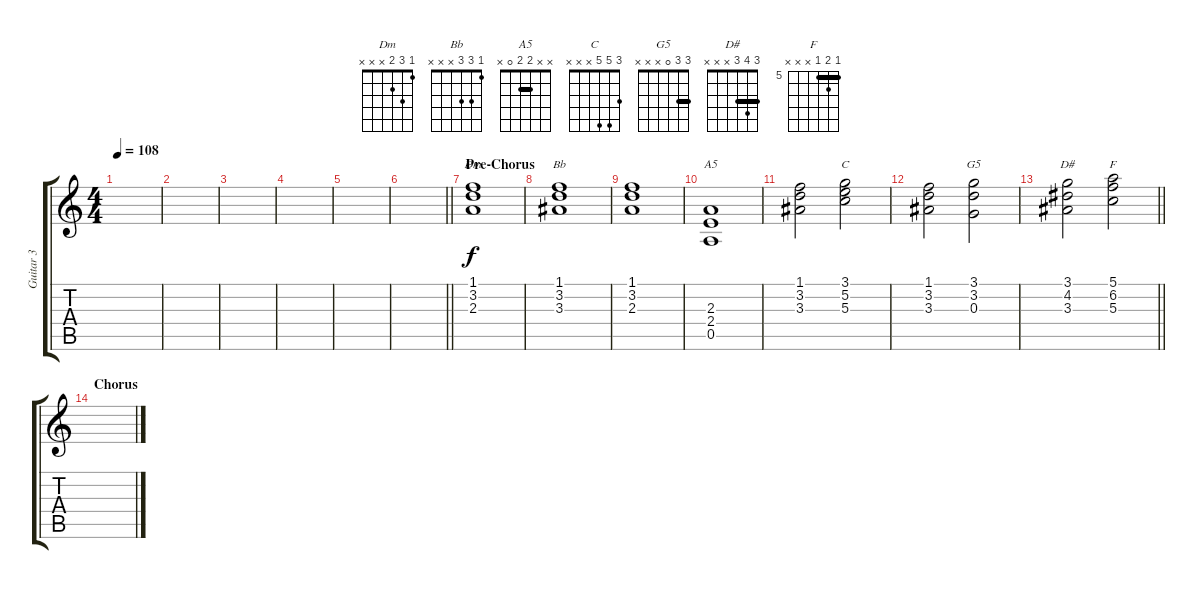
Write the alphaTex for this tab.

\track ("Guitar 3" "Guitar 3") {instrument acousticguitarsteel}
\staff {score tabs}
\tuning (E4 B3 G3 D3 A2 E2) {hide}
\chord ("Dm" 1 3 2 x x x)
\chord ("Bb" 1 3 3 x x x)
\chord ("A5" x x 2 2 0 x) {barre 2}
\chord ("C" 3 5 5 x x x)
\chord ("G5" 3 3 0 x x x) {barre 3}
\chord ("D#" 3 4 3 x x x) {barre 3}
\chord ("F" 5 6 5 x x x) {firstfret 5 barre 5}
\ts (4 4)
\tempo 108
\clef g2
\ks c
|
|
|
|
|
\barLineRight lightlight
|
\section ("" "Pre-Chorus")
(1.1 3.2 2.3).1{ch "Dm"} |
(1.1 3.2 3.3).1{ch "Bb"} |
(1.1 3.2 2.3).1 |
(2.3 2.4 0.5).1{ch "A5"} |
(1.1 3.2 3.3).2 (3.1 5.2 5.3).2{ch "C"} |
(1.1 3.2 3.3).2 (3.1 3.2 0.3).2{ch "G5"} |
\barLineRight lightlight
(3.1 4.2 3.3).2{ch "D#"} (5.1 6.2 5.3).2{ch "F"} |
\section ("" "Chorus")
